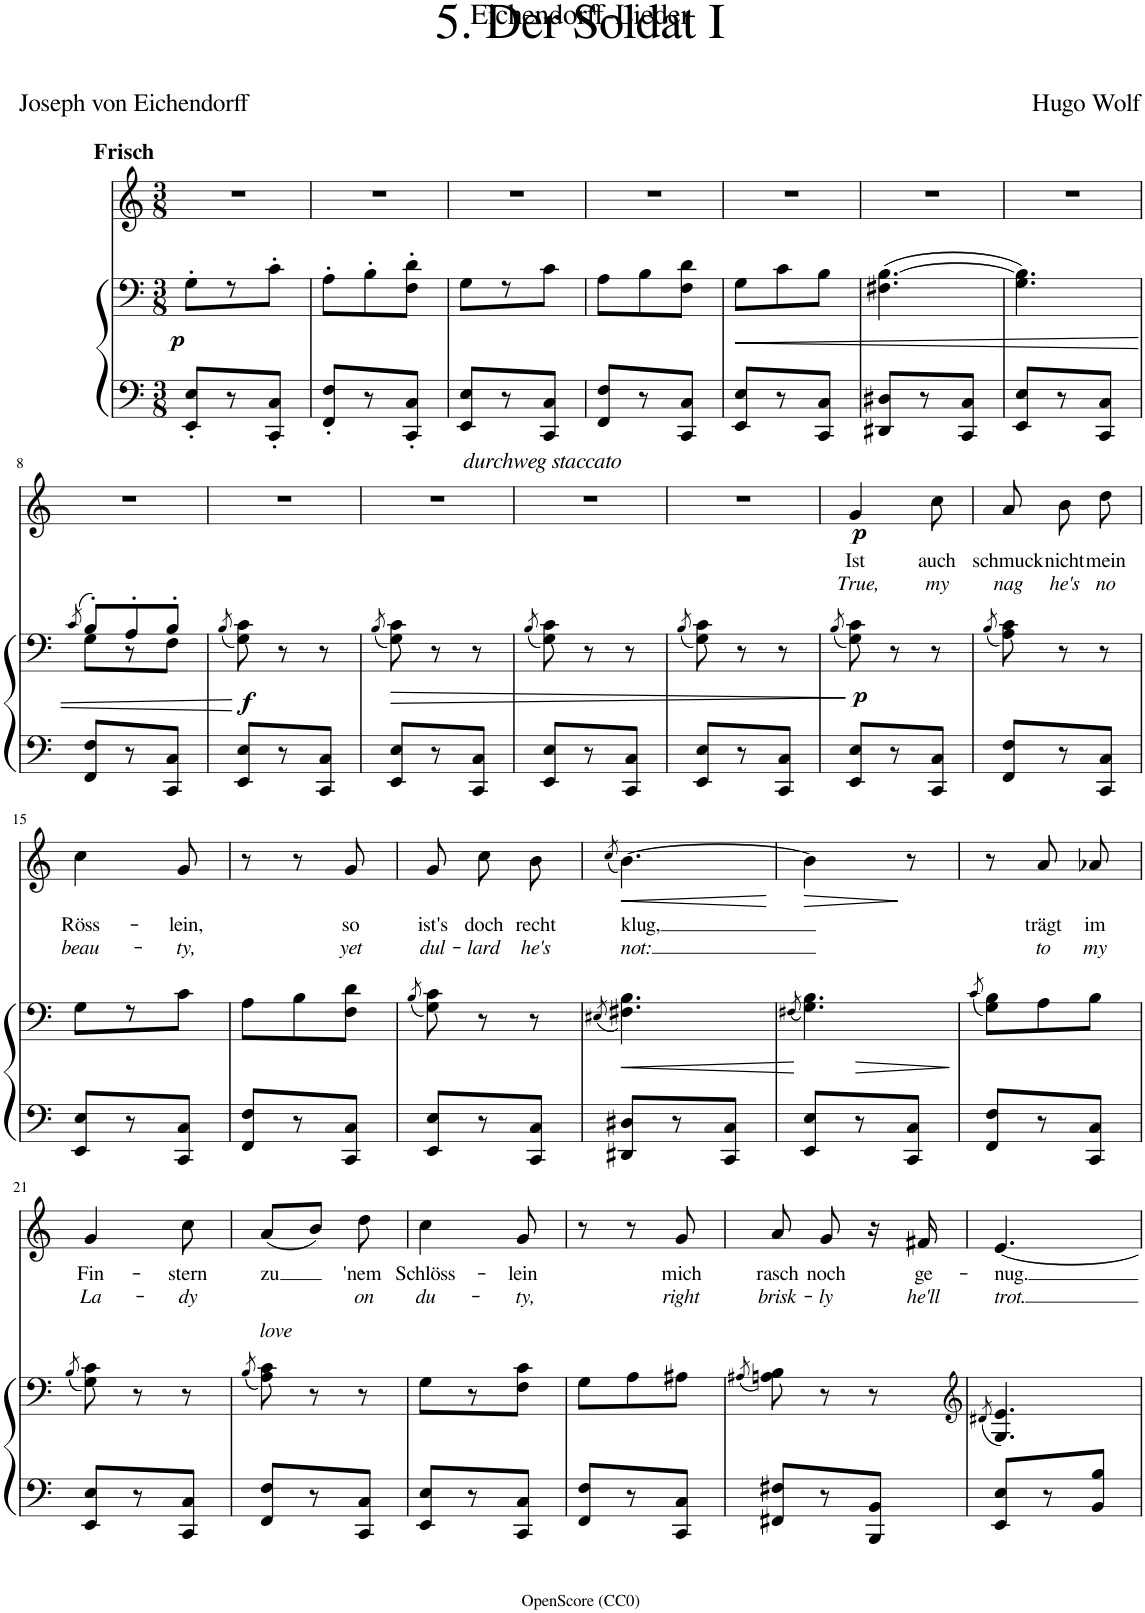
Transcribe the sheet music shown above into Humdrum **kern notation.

**kern	**kern	**dynam	**kern	**text	**text	**dynam
*part2	*part2	*part2	*part1	*part1	*part1	*part1
*staff3	*staff2	*staff2/3	*staff1	*staff1	*staff1	*staff1
*I"Piano	*	*	*I"Voice	*	*	*
*I'Pno	*	*	*	*	*	*
*clefF4	*clefF4	*	*clefG2	*	*	*
*k[]	*k[]	*	*k[]	*	*	*
*M3/8	*M3/8	*	*M3/8	*	*	*
=1	=1	=1	=1	=1	=1	=1
!	!	!	!LO:TX:a:B:t=Frisch	!	!	!
!	!	!LO:DY:b	!	!	!	!
8EE/' 8E/'L	8G'\L	p	4.r	.	.	.
8r	8r	.	.	.	.	.
8CC/' 8C/'J	8c'\J	.	.	.	.	.
=2	=2	=2	=2	=2	=2	=2
8FF/' 8F/'L	8A'\L	.	4.r	.	.	.
8r	8B'\	.	.	.	.	.
8CC/' 8C/'J	8F\' 8d\'J	.	.	.	.	.
=3	=3	=3	=3	=3	=3	=3
!LO:TX:b:i:t=durchweg staccato	!	!	!	!	!	!
8EE/' 8E/'L	8G'\L	.	4.r	.	.	.
8r	8r	.	.	.	.	.
8CC/' 8C/'J	8c'\J	.	.	.	.	.
=4	=4	=4	=4	=4	=4	=4
8FF/' 8F/'L	8A'\L	.	4.r	.	.	.
8r	8B'\	.	.	.	.	.
8CC/' 8C/'J	8F\' 8d\'J	.	.	.	.	.
=5	=5	=5	=5	=5	=5	=5
!	!	!LO:HP:b	!	!	!	!
8EE/' 8E/'L	8G'\L	<	4.r	.	.	.
8r	8c'\	.	.	.	.	.
8CC/' 8C/'J	8B'\J	.	.	.	.	.
=6	=6	=6	=6	=6	=6	=6
8DD#X/' 8D#X/'L	(4.F#X\ [4.B\	.	4.r	.	.	.
8r	.	.	.	.	.	.
8CC/' 8C/'J	.	.	.	.	.	.
=7	=7	=7	=7	=7	=7	=7
8EE/' 8E/'L	4.G\ 4.B\])	.	4.r	.	.	.
8r	.	.	.	.	.	.
8CC/' 8C/'J	.	.	.	.	.	.
!!LO:LB:g=z
=8	=8	=8	=8	=8	=8	=8
.	(8qc/	.	.	.	.	.
*	*^	*	*	*	*	*
8FF/' 8F/'L	8B'>/L)	8G'\L	.	4.r	.	.	.
8r	8A'/	8r	.	.	.	.	.
8CC/' 8C/'J	8B'/J	8F'\J	.	.	.	.	.
*	*v	*v	*	*	*	*	*
.	.	[	.	.	.	.
=9	=9	=9	=9	=9	=9	=9
.	(8qB/	.	.	.	.	.
!	!	!LO:DY:b	!	!	!	!
8EE/' 8E/'L	8G\ 8c\)	f	4.r	.	.	.
8r	8r	.	.	.	.	.
8CC/' 8C/'J	8r	.	.	.	.	.
=10	=10	=10	=10	=10	=10	=10
.	(8qB/	.	.	.	.	.
8EE/' 8E/'L	8G\ 8c\)	.	4.r	.	.	.
8r	8r	.	.	.	.	.
8CC/' 8C/'J	8r	.	.	.	.	.
=11	=11	=11	=11	=11	=11	=11
.	(8qB/	.	.	.	.	.
8EE/' 8E/'L	8G\ 8c\)	.	4.r	.	.	.
8r	8r	.	.	.	.	.
8CC/' 8C/'J	8r	.	.	.	.	.
=12	=12	=12	=12	=12	=12	=12
.	(8qB/	.	.	.	.	.
8EE/' 8E/'L	8G\ 8c\)	.	4.r	.	.	.
8r	8r	.	.	.	.	.
8CC/' 8C/'J	8r	.	.	.	.	.
=13	=13	=13	=13	=13	=13	=13
.	(8qB/	.	.	.	.	.
!	!	!LO:DY:b	!	!LO:LY:b	!LO:LY:b	!LO:DY:b
8EE/' 8E/'L	8G\ 8c\)	p	4g/	Ist	True,	p
8r	8r	.	.	.	.	.
!	!	!	!	!LO:LY:b	!LO:LY:b	!
8CC/' 8C/'J	8r	.	8cc\	auch	my	.
=14	=14	=14	=14	=14	=14	=14
.	(8qB/	.	.	.	.	.
!	!	!	!	!LO:LY:b	!LO:LY:b	!
8FF/' 8F/'L	8A\ 8c\)	.	8a/	schmuck	nag	.
!	!	!	!	!LO:LY:b	!LO:LY:b	!
8r	8r	.	8b\	nicht	he's	.
!	!	!	!	!LO:LY:b	!LO:LY:b	!
8CC/' 8C/'J	8r	.	8dd\	mein	no	.
!!LO:LB:g=z
=15	=15	=15	=15	=15	=15	=15
!	!	!	!	!LO:LY:b	!LO:LY:b	!
8EE/' 8E/'L	8G'\L	.	4cc\	Röss-	beau-	.
8r	8r	.	.	.	.	.
!	!	!	!	!LO:LY:b	!LO:LY:b	!
8CC/' 8C/'J	8c'\J	.	8g/	-lein,	-ty,	.
=16	=16	=16	=16	=16	=16	=16
8FF/' 8F/'L	8A'\L	.	8r	.	.	.
8r	8B'\	.	8r	.	.	.
!	!	!	!	!LO:LY:b	!LO:LY:b	!
8CC/' 8C/'J	8F\' 8d\'J	.	8g/	so	yet	.
=17	=17	=17	=17	=17	=17	=17
.	(8qB/	.	.	.	.	.
!	!	!	!	!LO:LY:b	!LO:LY:b	!
8EE/' 8E/'L	8G\ 8c\)	.	8g/	ist's	dul-	.
!	!	!	!	!LO:LY:b	!LO:LY:b	!
8r	8r	.	8cc\	doch	-lard	.
!	!	!	!	!LO:LY:b	!LO:LY:b	!
8CC/' 8C/'J	8r	.	8b\	recht	he's	.
=18	=18	=18	=18	=18	=18	=18
.	(8qE#X/	.	(8qcc/	.	.	.
!	!	!	!	!LO:LY:b	!LO:LY:b	!
8DD#X/' 8D#X/'L	4.F#X\ 4.B\)	.	[4.b\)	klug,	not:	.
8r	.	.	.	.	.	.
8CC/' 8C/'J	.	.	.	.	.	.
=19	=19	=19	=19	=19	=19	=19
.	(8qF#X/	.	.	.	.	.
*	*^	*	*	*	*	*
!	!	!	!	!	!	!	!LO:HP:b
8EE/' 8E/'L	4.G\ 4.B\)	8ryy	.	4b\]	.	.	>
8r	.	8ryy	.	.	.	.	.
8CC/' 8C/'J	.	8ryy	.	8r	.	.	]
*	*v	*v	*	*	*	*	*
=20	=20	=20	=20	=20	=20	=20
.	(8qc/	.	.	.	.	.
8FF/' 8F/'L	8G\ 8B\L)	.	8r	.	.	.
!	!	!	!	!LO:LY:b	!LO:LY:b	!
8r	8A'\	.	8a/	trägt	to	.
!	!	!	!	!LO:LY:b	!LO:LY:b	!
8CC/' 8C/'J	8B'\J	.	8a-X/	im	my	.
!!LO:LB:g=z
=21	=21	=21	=21	=21	=21	=21
.	(8qB/	.	.	.	.	.
!	!	!	!	!LO:LY:b	!LO:LY:b	!
8EE/' 8E/'L	8G\' 8c\')	.	4g/	Fin-	La-	.
8r	8r	.	.	.	.	.
!	!	!	!	!LO:LY:b	!LO:LY:b	!
8CC/' 8C/'J	8r	.	8cc\	-stern	-dy	.
=22	=22	=22	=22	=22	=22	=22
.	(8qB/	.	.	.	.	.
!	!	!	!	!LO:LY:b	!LO:LY:b	!
8FF/' 8F/'L	8A\' 8c\')	.	(8a/L	zu	love	.
8r	8r	.	8b/J)	.	.	.
!	!	!	!	!LO:LY:b	!LO:LY:b	!
8CC/' 8C/'J	8r	.	8dd\	'nem	on	.
=23	=23	=23	=23	=23	=23	=23
!	!	!	!	!LO:LY:b	!LO:LY:b	!
8EE/' 8E/'L	8G'\L	.	4cc\	Schlöss-	du-	.
8r	8r	.	.	.	.	.
!	!	!	!	!LO:LY:b	!LO:LY:b	!
8CC/' 8C/'J	8F\' 8c\'J	.	8g/	-lein	-ty,	.
=24	=24	=24	=24	=24	=24	=24
8FF/' 8F/'L	8G'\L	.	8r	.	.	.
8r	8A'\	.	8r	.	.	.
!	!	!	!	!LO:LY:b	!LO:LY:b	!
8CC/' 8C/'J	8A#X'\J	.	8g/	mich	right	.
=25	=25	=25	=25	=25	=25	=25
.	(8qA#X/	.	.	.	.	.
!	!	!	!	!LO:LY:b	!LO:LY:b	!
8FF#X/' 8F#X/'L	8An\' 8B\')	.	8a/	rasch	brisk-	.
!	!	!	!	!LO:LY:b	!LO:LY:b	!
8r	8r	.	8g/	noch	-ly	.
8BBB/' 8BB/'J	8r	.	16r	.	.	.
!	!	!	!	!LO:LY:b	!LO:LY:b	!
.	.	.	16f#X/	ge-	he'll	.
=26	=26	=26	=26	=26	=26	=26
*	*clefG2	*	*	*	*	*
.	(8qd#X/	.	.	.	.	.
!	!	!	!	!LO:LY:b	!LO:LY:b	!
8EE/' 8E/'L	4.G/ 4.e/)	.	[4.e/	-nug.	trot.	.
8r	.	.	.	.	.	.
8BB/' 8B/'J	.	.	.	.	.	.
=	=	=	=	=	=	=
*-	*-	*-	*-	*-	*-	*-
